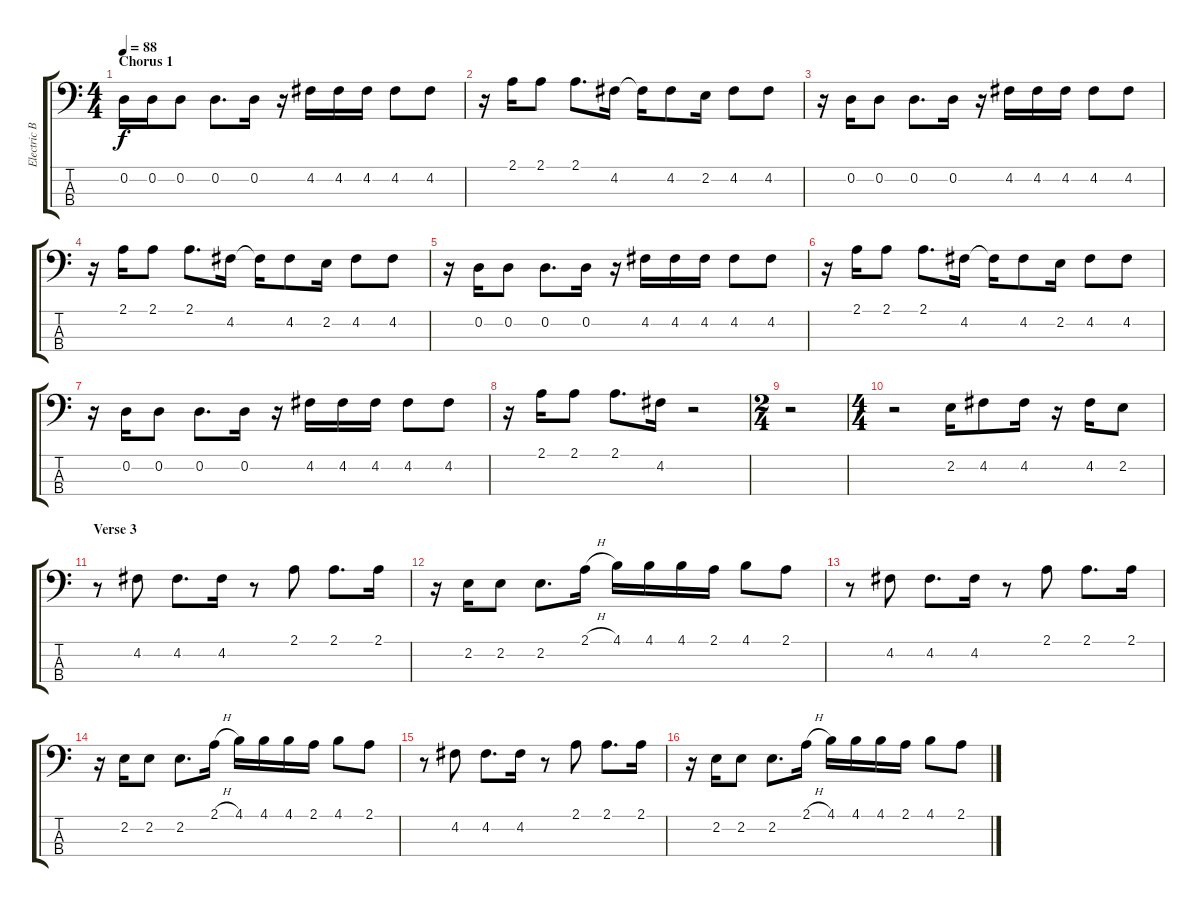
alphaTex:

\track ("Electric Bass Guitar" "Electric B") {instrument electricbasspick}
\staff {score tabs}
\tuning (G2 D2 A1 E1) {hide}
\ts (4 4)
\section ("" "Chorus 1")
\tempo 88
\clef f4
\ks c
0.2.16{dy f} 0.2.16 0.2.8 0.2.8{d} 0.2.16 r.16 4.2.16 4.2.16 4.2.16 4.2.8 4.2.8 |
r.16 2.1.16 2.1.8 2.1.8{d} 4.2.16 4.2{t}.16 4.2.8 2.2.16 4.2.8 4.2.8 |
r.16 0.2.16 0.2.8 0.2.8{d} 0.2.16 r.16 4.2.16 4.2.16 4.2.16 4.2.8 4.2.8 |
r.16 2.1.16 2.1.8 2.1.8{d} 4.2.16 4.2{t}.16 4.2.8 2.2.16 4.2.8 4.2.8 |
r.16 0.2.16 0.2.8 0.2.8{d} 0.2.16 r.16 4.2.16 4.2.16 4.2.16 4.2.8 4.2.8 |
r.16 2.1.16 2.1.8 2.1.8{d} 4.2.16 4.2{t}.16 4.2.8 2.2.16 4.2.8 4.2.8 |
r.16 0.2.16 0.2.8 0.2.8{d} 0.2.16 r.16 4.2.16 4.2.16 4.2.16 4.2.8 4.2.8 |
r.16 2.1.16 2.1.8 2.1.8{d} 4.2.16 r.2 |
\ts (2 4)
r.2 |
\ts (4 4)
r.2 2.2.16 4.2.8 4.2.16 r.16 4.2.16 2.2.8 |
\section ("" "Verse 3")
r.8 4.2.8 4.2.8{d} 4.2.16 r.8 2.1.8 2.1.8{d} 2.1.16 |
r.16 2.2.16 2.2.8 2.2.8{d} 2.1{h}.16 4.1.16 4.1.16 4.1.16 2.1.16 4.1.8 2.1.8 |
r.8 4.2.8 4.2.8{d} 4.2.16 r.8 2.1.8 2.1.8{d} 2.1.16 |
r.16 2.2.16 2.2.8 2.2.8{d} 2.1{h}.16 4.1.16 4.1.16 4.1.16 2.1.16 4.1.8 2.1.8 |
r.8 4.2.8 4.2.8{d} 4.2.16 r.8 2.1.8 2.1.8{d} 2.1.16 |
r.16 2.2.16 2.2.8 2.2.8{d} 2.1{h}.16 4.1.16 4.1.16 4.1.16 2.1.16 4.1.8 2.1.8
